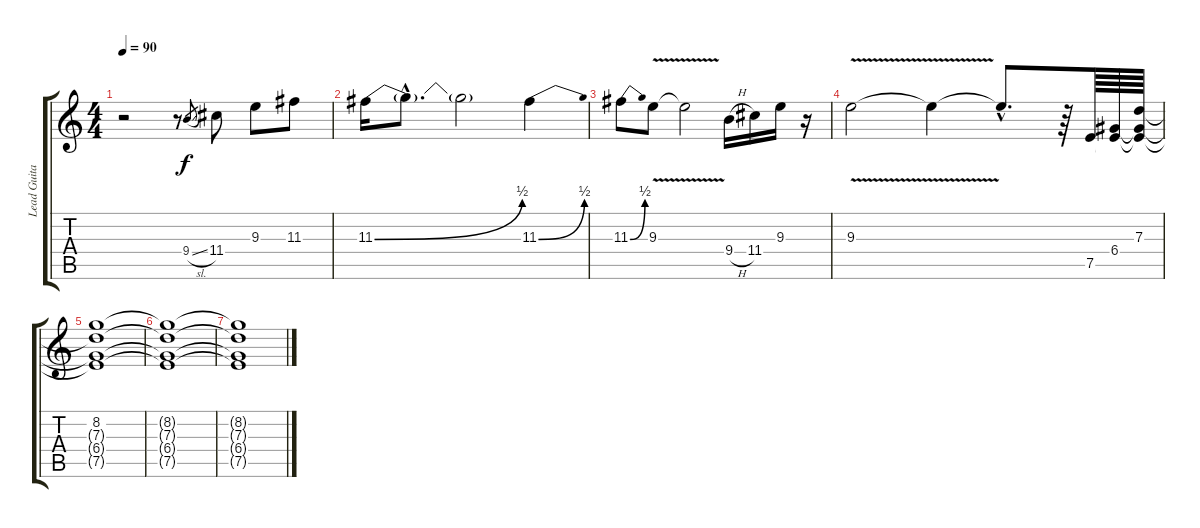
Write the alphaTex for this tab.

\track ("Lead Guitar" "Lead Guita") {instrument acousticguitarsteel}
\staff {score tabs}
\tuning (E4 B3 G3 D3 A2 E2) {hide}
\ts (4 4)
\tempo 90
\clef g2
\ks c
r.2{dy f} r.8 9.4{sl}.8{gr} 11.4.8 9.3.8 11.3.8 |
11.3{be (bend 0 0 60 2)}.16 11.3{hac t}.8{d} 11.3{t}.2 11.3{be (bend 0 0 60 2)}.4 |
11.3{be (bend 0 0 60 2)}.8 9.3{v}.8 9.3{t}.2 9.4{h}.16 11.4.16 9.3.16 r.16 |
9.3{v}.2{volume 0} 9.3{t}.4 9.3{hac t}.8{d} r.64 7.5.64 (6.4 7.5{t}).64 (7.3 6.4{t} 7.5{t}).64 |
(8.2 7.3{t} 6.4{t} 7.5{t}).1 |
(8.2{t} 7.3{t} 6.4{t} 7.5{t}).1 |
(8.2{t} 7.3{t} 6.4{t} 7.5{t}).1
